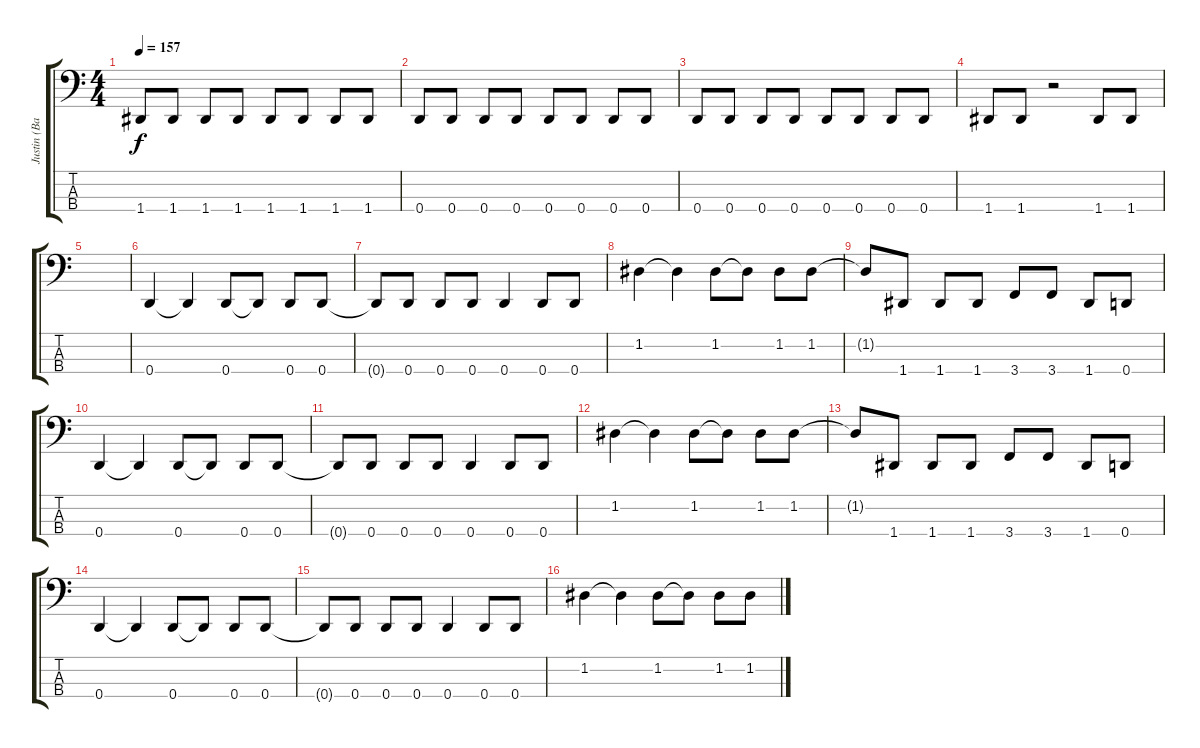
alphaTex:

\track ("Justin (Bass)" "Justin (Ba") {instrument slapbass1}
\staff {score tabs}
\tuning (G2 D2 A1 D1) {hide}
\ts (4 4)
\tempo 157
\clef f4
\ks c
1.4.8{dy f} 1.4.8 1.4.8 1.4.8 1.4.8 1.4.8 1.4.8 1.4.8 |
0.4.8{volume 11} 0.4.8 0.4.8 0.4.8 0.4.8 0.4.8 0.4.8 0.4.8 |
0.4.8 0.4.8 0.4.8 0.4.8 0.4.8 0.4.8 0.4.8 0.4.8 |
1.4.8{volume 13} 1.4.8 r.2 1.4.8 1.4.8 |
|
0.4.4{instrument electricbasspick} 0.4{t}.4 0.4.8 0.4{t}.8 0.4.8 0.4.8 |
0.4{t}.8 0.4.8 0.4.8 0.4.8 0.4.4 0.4.8 0.4.8 |
1.2.4{volume 16 instrument electricbasspick} 1.2{t}.4 1.2.8 1.2{t}.8 1.2.8 1.2.8 |
1.2{t}.8 1.4.8 1.4.8 1.4.8 3.4.8 3.4.8 1.4.8 0.4.8 |
0.4.4{instrument electricbasspick} 0.4{t}.4 0.4.8 0.4{t}.8 0.4.8 0.4.8 |
0.4{t}.8 0.4.8 0.4.8 0.4.8 0.4.4 0.4.8 0.4.8 |
1.2.4{instrument electricbasspick} 1.2{t}.4 1.2.8 1.2{t}.8 1.2.8 1.2.8 |
1.2{t}.8 1.4.8 1.4.8 1.4.8 3.4.8 3.4.8 1.4.8 0.4.8 |
0.4.4{instrument electricbasspick} 0.4{t}.4 0.4.8 0.4{t}.8 0.4.8 0.4.8 |
0.4{t}.8 0.4.8 0.4.8 0.4.8 0.4.4 0.4.8 0.4.8 |
1.2.4{instrument electricbasspick} 1.2{t}.4 1.2.8 1.2{t}.8 1.2.8 1.2.8
